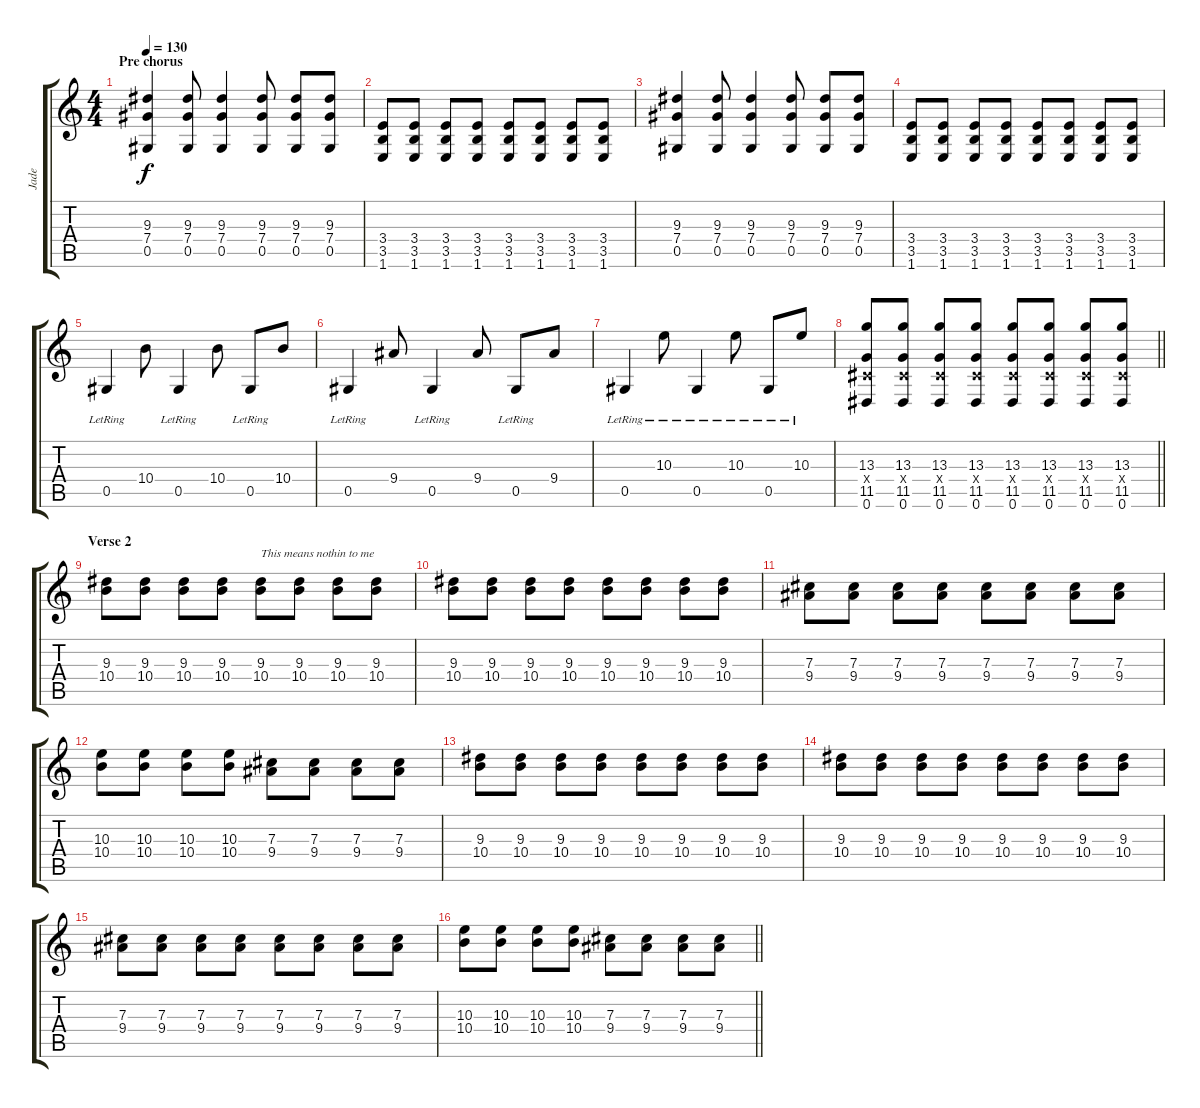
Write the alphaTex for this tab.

\track ("Jade  " "Jade  ") {instrument electricguitarclean}
\staff {score tabs}
\tuning (Eb4 Bb3 Gb3 Db3 Ab2 Eb2) {hide}
\ts (4 4)
\section ("" "Pre chorus")
\tempo 130
\clef g2
\ks c
(9.3 7.4 0.5).4{dy f} (9.3 7.4 0.5).8 (9.3 7.4 0.5).4 (9.3 7.4 0.5).8 (9.3 7.4 0.5).8 (9.3 7.4 0.5).8 |
(3.4 3.5 1.6).8{volume 7} (3.4 3.5 1.6).8{volume 9} (3.4 3.5 1.6).8{volume 10} (3.4 3.5 1.6).8{volume 13} (3.4 3.5 1.6).8 (3.4 3.5 1.6).8 (3.4 3.5 1.6).8 (3.4 3.5 1.6).8 |
(9.3 7.4 0.5).4 (9.3 7.4 0.5).8 (9.3 7.4 0.5).4 (9.3 7.4 0.5).8 (9.3 7.4 0.5).8 (9.3 7.4 0.5).8 |
(3.4 3.5 1.6).8{volume 7} (3.4 3.5 1.6).8{volume 9} (3.4 3.5 1.6).8{volume 10} (3.4 3.5 1.6).8{volume 13} (3.4 3.5 1.6).8 (3.4 3.5 1.6).8 (3.4 3.5 1.6).8 (3.4 3.5 1.6).8 |
0.5{lr}.4 10.4.8 0.5{lr}.4 10.4.8 0.5{lr}.8 10.4.8 |
0.5{lr}.4 9.4.8 0.5{lr}.4 9.4.8 0.5{lr}.8 9.4.8 |
0.5{lr}.4 10.3{lr}.8 0.5{lr}.4 10.3{lr}.8 0.5{lr}.8 10.3{lr}.8 |
\barLineRight lightlight
(13.3 0.4{x} 11.5 0.6).8 (13.3 0.4{x} 11.5 0.6).8 (13.3 0.4{x} 11.5 0.6).8 (13.3 0.4{x} 11.5 0.6).8 (13.3 0.4{x} 11.5 0.6).8 (13.3 0.4{x} 11.5 0.6).8 (13.3 0.4{x} 11.5 0.6).8 (13.3 0.4{x} 11.5 0.6).8 |
\section ("" "Verse 2")
(9.3 10.4).8 (9.3 10.4).8 (9.3 10.4).8 (9.3 10.4).8 (9.3 10.4).8{txt "This means nothin to me"} (9.3 10.4).8 (9.3 10.4).8 (9.3 10.4).8 |
(9.3 10.4).8 (9.3 10.4).8 (9.3 10.4).8 (9.3 10.4).8 (9.3 10.4).8 (9.3 10.4).8 (9.3 10.4).8 (9.3 10.4).8 |
(7.3 9.4).8 (7.3 9.4).8 (7.3 9.4).8 (7.3 9.4).8 (7.3 9.4).8 (7.3 9.4).8 (7.3 9.4).8 (7.3 9.4).8 |
(10.3 10.4).8 (10.3 10.4).8 (10.3 10.4).8 (10.3 10.4).8 (7.3 9.4).8 (7.3 9.4).8 (7.3 9.4).8 (7.3 9.4).8 |
(9.3 10.4).8 (9.3 10.4).8 (9.3 10.4).8 (9.3 10.4).8 (9.3 10.4).8 (9.3 10.4).8 (9.3 10.4).8 (9.3 10.4).8 |
(9.3 10.4).8 (9.3 10.4).8 (9.3 10.4).8 (9.3 10.4).8 (9.3 10.4).8 (9.3 10.4).8 (9.3 10.4).8 (9.3 10.4).8 |
(7.3 9.4).8 (7.3 9.4).8 (7.3 9.4).8 (7.3 9.4).8 (7.3 9.4).8 (7.3 9.4).8 (7.3 9.4).8 (7.3 9.4).8 |
\barLineRight lightlight
(10.3 10.4).8 (10.3 10.4).8 (10.3 10.4).8 (10.3 10.4).8 (7.3 9.4).8 (7.3 9.4).8 (7.3 9.4).8 (7.3 9.4).8
